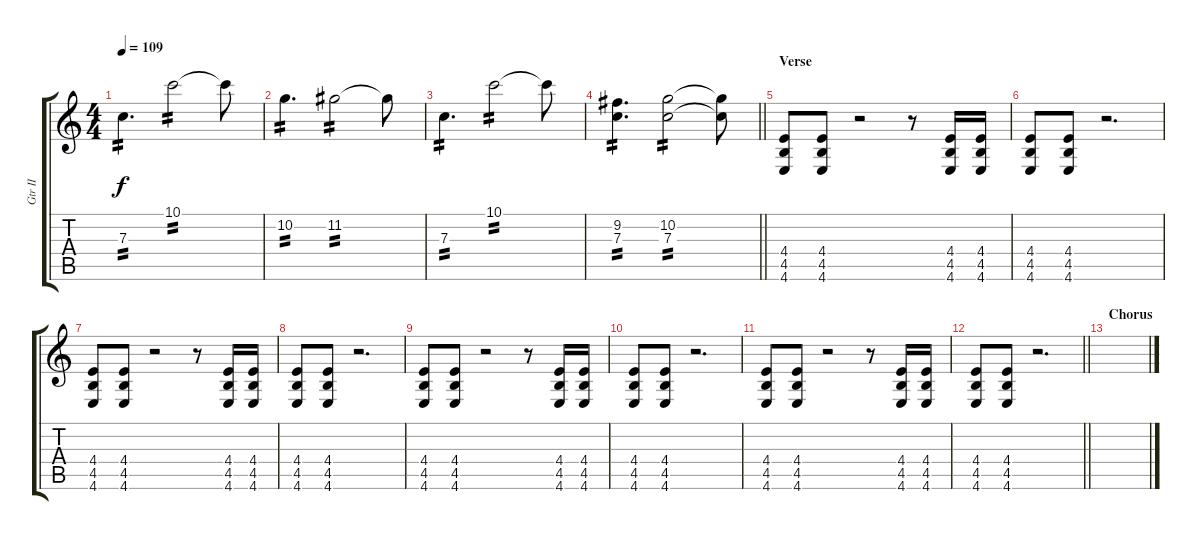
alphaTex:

\track ("Gtr II" "Gtr II") {instrument overdrivenguitar}
\staff {score tabs}
\tuning (D4 A3 F3 C3 G2 C2) {hide}
\ts (4 4)
\tempo 109
\clef g2
\ks c
7.3.4{d tp 2 dy f volume 5 balance 5 instrument electricguitarclean} 10.1.2{tp 2} 10.1{t}.8 |
10.2.4{d tp 2} 11.2.2{tp 2} 11.2{t}.8 |
7.3.4{d tp 2} 10.1.2{tp 2} 10.1{t}.8 |
\barLineRight lightlight
(9.2 7.3).4{d tp 2} (10.2 7.3).2{tp 2} (10.2{t} 7.3{t}).8 |
\section ("" "Verse")
(4.4 4.5 4.6).8{volume 9 balance 0 instrument overdrivenguitar} (4.4 4.5 4.6).8 r.2 r.8 (4.4 4.5 4.6).16 (4.4 4.5 4.6).16 |
(4.4 4.5 4.6).8 (4.4 4.5 4.6).8 r.2{d} |
(4.4 4.5 4.6).8 (4.4 4.5 4.6).8 r.2 r.8 (4.4 4.5 4.6).16 (4.4 4.5 4.6).16 |
(4.4 4.5 4.6).8 (4.4 4.5 4.6).8 r.2{d} |
(4.4 4.5 4.6).8 (4.4 4.5 4.6).8 r.2 r.8 (4.4 4.5 4.6).16 (4.4 4.5 4.6).16 |
(4.4 4.5 4.6).8 (4.4 4.5 4.6).8 r.2{d} |
(4.4 4.5 4.6).8 (4.4 4.5 4.6).8 r.2 r.8 (4.4 4.5 4.6).16 (4.4 4.5 4.6).16 |
\barLineRight lightlight
(4.4 4.5 4.6).8 (4.4 4.5 4.6).8 r.2{d} |
\section ("" "Chorus")
